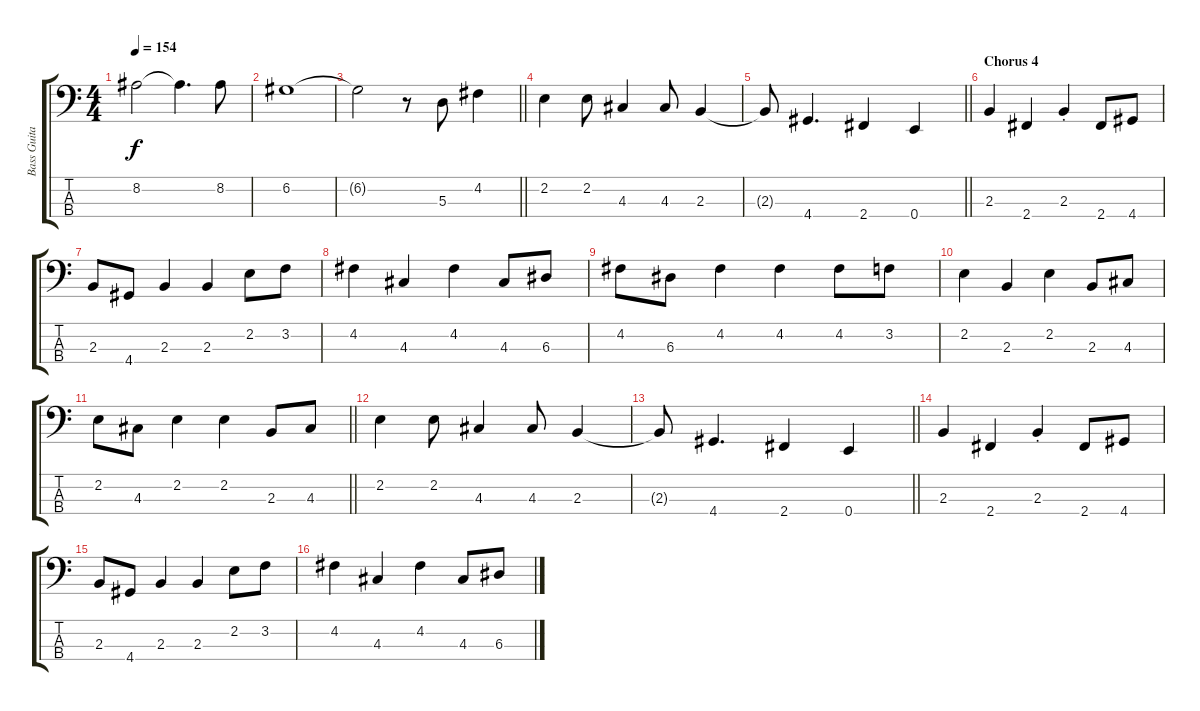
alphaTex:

\track ("Bass Guitar" "Bass Guita") {instrument electricbassfinger}
\staff {score tabs}
\tuning (G2 D2 A1 E1) {hide}
\ts (4 4)
\tempo 154
\clef f4
\ks c
8.2{t}.2{dy f} 8.2{t}.4{d} 8.2.8 |
6.2.1 |
\barLineRight lightlight
6.2{t}.2 r.8 5.3.8 4.2.4 |
2.2.4 2.2.8 4.3.4 4.3.8 2.3.4 |
\barLineRight lightlight
2.3{t}.8 4.4.4{d} 2.4.4 0.4.4 |
\section ("" "Chorus 4")
2.3.4 2.4.4 2.3{st}.4 2.4.8 4.4.8 |
2.3.8 4.4.8 2.3.4 2.3.4 2.2.8 3.2.8 |
4.2.4 4.3.4 4.2.4 4.3.8 6.3.8 |
4.2.8 6.3.8 4.2.4 4.2.4 4.2.8 3.2.8 |
2.2.4 2.3.4 2.2.4 2.3.8 4.3.8 |
\barLineRight lightlight
2.2.8 4.3.8 2.2.4 2.2.4 2.3.8 4.3.8 |
2.2.4 2.2.8 4.3.4 4.3.8 2.3.4 |
\barLineRight lightlight
2.3{t}.8 4.4.4{d} 2.4.4 0.4.4 |
2.3.4 2.4.4 2.3{st}.4 2.4.8 4.4.8 |
2.3.8 4.4.8 2.3.4 2.3.4 2.2.8 3.2.8 |
4.2.4 4.3.4 4.2.4 4.3.8 6.3.8
